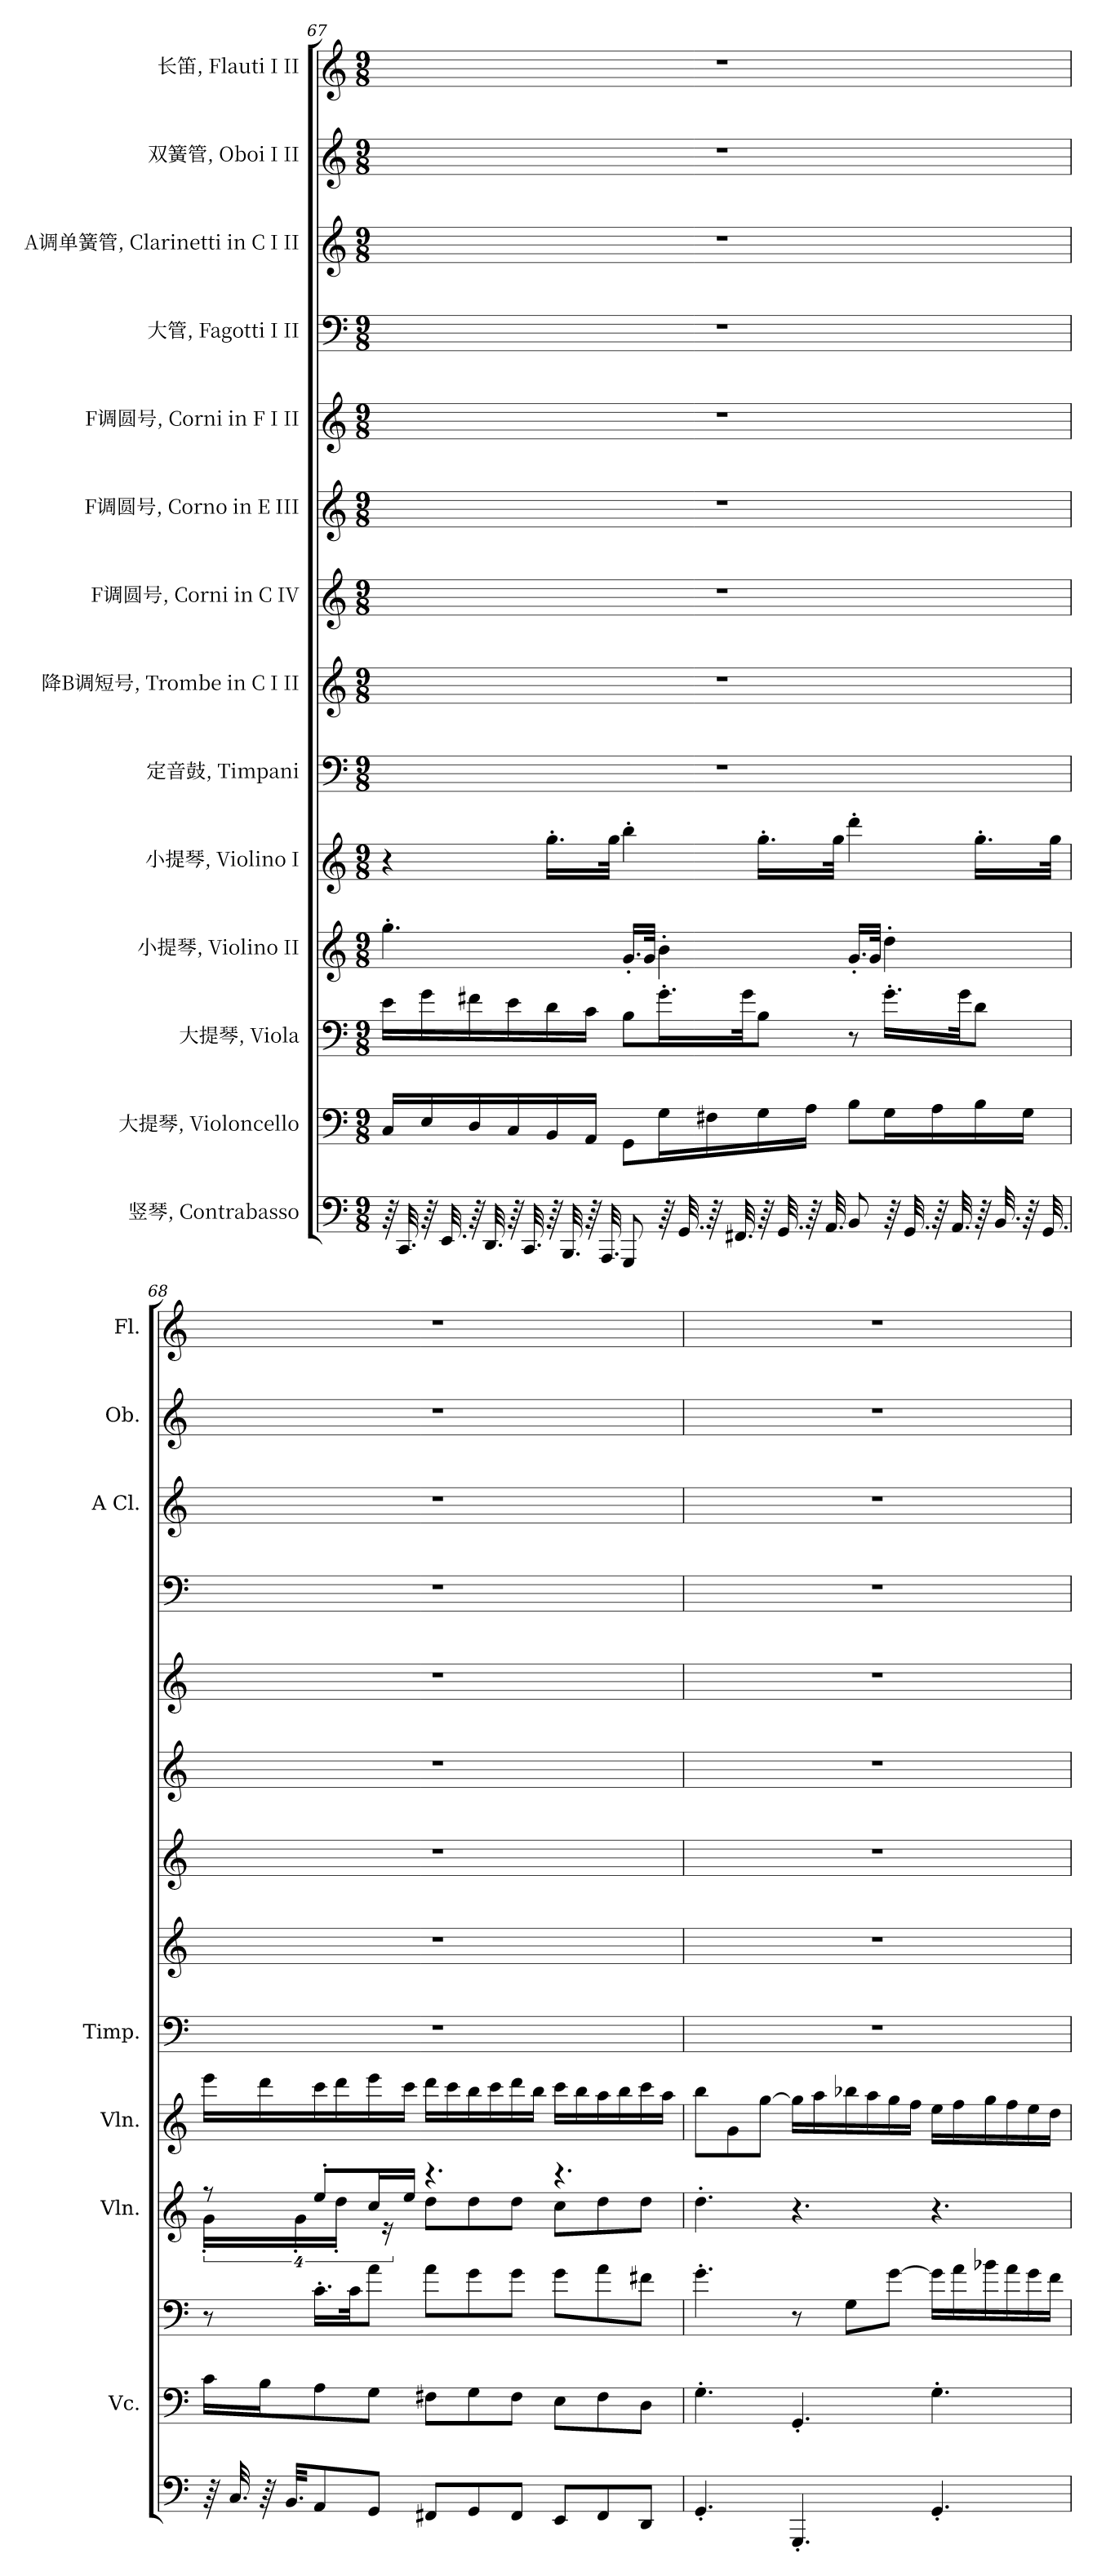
**kern	**kern	**kern	**kern	**kern	**kern	**kern	**kern	**kern	**kern	**kern	**kern	**kern	**kern
*part14	*part13	*part12	*part11	*part10	*part9	*part8	*part7	*part6	*part5	*part4	*part3	*part2	*part1
*staff14	*staff13	*staff12	*staff11	*staff10	*staff9	*staff8	*staff7	*staff6	*staff5	*staff4	*staff3	*staff2	*staff1
*I"竖琴, Contrabasso	*I"大提琴, Violoncello	*I"大提琴, Viola	*I"小提琴, Violino II	*I"小提琴, Violino I	*I"定音鼓, Timpani	*I"降B调短号, Trombe in C I II	*I"F调圆号, Corni in C IV	*I"F调圆号, Corno in E III	*I"F调圆号, Corni in F I II	*I"大管, Fagotti I II	*I"A调单簧管, Clarinetti in C I II	*I"双簧管, Oboi I II	*I"长笛, Flauti I II
*	*I'Vc.	*	*I'Vln.	*I'Vln.	*I'Timp.	*	*	*	*	*	*I'A Cl.	*I'Ob.	*I'Fl.
!!LO:PB:g=z
*clefF4	*clefF4	*clefF4	*clefG2	*clefG2	*clefF4	*clefG2	*clefG2	*clefG2	*clefG2	*clefF4	*clefG2	*clefG2	*clefG2
*	*	*	*	*	*	*ITrd1c2	*ITrd4c7	*ITrd4c7	*ITrd4c7	*	*ITrd2c3	*	*
*k[]	*k[]	*k[]	*k[]	*k[]	*k[]	*k[b-e-]	*k[b-]	*k[b-]	*k[b-]	*k[]	*k[f#c#g#]	*k[]	*k[]
*M9/8	*M9/8	*M9/8	*M9/8	*M9/8	*M9/8	*M9/8	*M9/8	*M9/8	*M9/8	*M9/8	*M9/8	*M9/8	*M9/8
*MM56	*MM56	*MM56	*MM56	*MM56	*MM56	*MM56	*MM56	*MM56	*MM56	*MM56	*MM56	*MM56	*MM56
=67	=67	=67	=67	=67	=67	=67	=67	=67	=67	=67	=67	=67	=67
64r	16C/LL	16e\LL	4.gg'\	4r	8%9r	8%9r	8%9r	8%9r	8%9r	8%9r	8%9r	8%9r	8%9r
32.CC/	.	.	.	.	.	.	.	.	.	.	.	.	.
64r	16E/	16g\	.	.	.	.	.	.	.	.	.	.	.
32.EE/	.	.	.	.	.	.	.	.	.	.	.	.	.
64r	16D/	16f#X\	.	.	.	.	.	.	.	.	.	.	.
32.DD/	.	.	.	.	.	.	.	.	.	.	.	.	.
64r	16C/	16e\	.	.	.	.	.	.	.	.	.	.	.
32.CC/	.	.	.	.	.	.	.	.	.	.	.	.	.
64r	16BB/	16d\	.	16.gg'\LL	.	.	.	.	.	.	.	.	.
32.BBB/	.	.	.	.	.	.	.	.	.	.	.	.	.
64r	16AA/JJ	16c\JJ	.	.	.	.	.	.	.	.	.	.	.
32.AAA/	.	.	.	.	.	.	.	.	.	.	.	.	.
.	.	.	.	32gg\JJk	.	.	.	.	.	.	.	.	.
8GGG/	8GG\L	8B\L	16.g'/LL	4bb'\	.	.	.	.	.	.	.	.	.
.	.	.	32g/JJk	.	.	.	.	.	.	.	.	.	.
64r	16G\L	16.g'\L	4b'\	.	.	.	.	.	.	.	.	.	.
32.GG/	.	.	.	.	.	.	.	.	.	.	.	.	.
64r	16F#X\	.	.	.	.	.	.	.	.	.	.	.	.
32.FF#X/	.	.	.	.	.	.	.	.	.	.	.	.	.
.	.	32g\JK	.	.	.	.	.	.	.	.	.	.	.
64r	16G\	8B\J	.	16.gg'\LL	.	.	.	.	.	.	.	.	.
32.GG/	.	.	.	.	.	.	.	.	.	.	.	.	.
64r	16A\JJ	.	.	.	.	.	.	.	.	.	.	.	.
32.AA/	.	.	.	.	.	.	.	.	.	.	.	.	.
.	.	.	.	32gg\JJk	.	.	.	.	.	.	.	.	.
8BB/	8B\L	8r	16.g'/LL	4ddd'\	.	.	.	.	.	.	.	.	.
.	.	.	32g/JJk	.	.	.	.	.	.	.	.	.	.
64r	16G\L	16.g'\LL	4dd'\	.	.	.	.	.	.	.	.	.	.
32.GG/	.	.	.	.	.	.	.	.	.	.	.	.	.
64r	16A\	.	.	.	.	.	.	.	.	.	.	.	.
32.AA/	.	.	.	.	.	.	.	.	.	.	.	.	.
.	.	32g\JK	.	.	.	.	.	.	.	.	.	.	.
64r	16B\	8d\J	.	16.gg'\LL	.	.	.	.	.	.	.	.	.
32.BB/	.	.	.	.	.	.	.	.	.	.	.	.	.
64r	16G\JJ	.	.	.	.	.	.	.	.	.	.	.	.
32.GG/	.	.	.	.	.	.	.	.	.	.	.	.	.
.	.	.	.	32gg\JJk	.	.	.	.	.	.	.	.	.
!!LO:PB:g=z
=68	=68	=68	=68	=68	=68	=68	=68	=68	=68	=68	=68	=68	=68
*	*	*	*	*	*	*	*	*	*	*	*	*	*MM56
*	*	*	*^	*	*	*	*	*	*	*	*	*	*
64r	16c\LL	8r	8r	32%3g'\L	16eee\LL	8%9r	8%9r	8%9r	8%9r	8%9r	8%9r	8%9r	8%9r	8%9r
32.C/	.	.	.	.	.	.	.	.	.	.	.	.	.	.
64r	16B\J	.	.	.	16ddd\	.	.	.	.	.	.	.	.	.
32.BB/KKL	.	.	.	.	.	.	.	.	.	.	.	.	.	.
.	.	.	.	32%3g'\	.	.	.	.	.	.	.	.	.	.
8AA/	8A\	16.c'\LL	8ee'/L	.	16ccc\	.	.	.	.	.	.	.	.	.
.	.	.	.	32%3dd'\J	16ddd\	.	.	.	.	.	.	.	.	.
.	.	32c\JK	.	.	.	.	.	.	.	.	.	.	.	.
8GG/J	8G\J	8a\J	16cc/L	.	16eee\	.	.	.	.	.	.	.	.	.
.	.	.	.	32%3r	.	.	.	.	.	.	.	.	.	.
.	.	.	16ee/JJ	.	16ccc\JJ	.	.	.	.	.	.	.	.	.
8FF#X/L	8F#X\L	8a\L	4.r	8dd\L	16ddd\LL	.	.	.	.	.	.	.	.	.
.	.	.	.	.	16ccc\	.	.	.	.	.	.	.	.	.
8GG/	8G\	8g\	.	8dd\	16bb\	.	.	.	.	.	.	.	.	.
.	.	.	.	.	16ccc\	.	.	.	.	.	.	.	.	.
8FF#/J	8F#\J	8g\J	.	8dd\J	16ddd\	.	.	.	.	.	.	.	.	.
.	.	.	.	.	16bb\JJ	.	.	.	.	.	.	.	.	.
8EE/L	8E\L	8g\L	4.r	8cc\L	16ccc\LL	.	.	.	.	.	.	.	.	.
.	.	.	.	.	16bb\	.	.	.	.	.	.	.	.	.
8FF#/	8F#\	8a\	.	8dd\	16aa\	.	.	.	.	.	.	.	.	.
.	.	.	.	.	16bb\	.	.	.	.	.	.	.	.	.
8DD/J	8D\J	8f#X\J	.	8dd\J	16ccc\	.	.	.	.	.	.	.	.	.
.	.	.	.	.	16aa\JJ	.	.	.	.	.	.	.	.	.
*	*	*	*v	*v	*	*	*	*	*	*	*	*	*	*
!!LO:PB:g=z
=69	=69	=69	=69	=69	=69	=69	=69	=69	=69	=69	=69	=69	=69
*	*	*	*	*	*	*	*	*	*	*	*	*	*MM56
4.GG'/	4.G'\	4.g'\	4.dd'\	8bb\L	8%9r	8%9r	8%9r	8%9r	8%9r	8%9r	8%9r	8%9r	8%9r
.	.	.	.	8g\	.	.	.	.	.	.	.	.	.
.	.	.	.	[8gg\J	.	.	.	.	.	.	.	.	.
4.GGG'/	4.GG'/	8r	4.r	16gg\LL]	.	.	.	.	.	.	.	.	.
.	.	.	.	16aa\	.	.	.	.	.	.	.	.	.
.	.	8G\L	.	16bb-X\	.	.	.	.	.	.	.	.	.
.	.	.	.	16aa\	.	.	.	.	.	.	.	.	.
.	.	[8g\J	.	16gg\	.	.	.	.	.	.	.	.	.
.	.	.	.	16ff\JJ	.	.	.	.	.	.	.	.	.
4.GG'/	4.G'\	16g\LL]	4.r	16ee\LL	.	.	.	.	.	.	.	.	.
.	.	16a\	.	16ff\	.	.	.	.	.	.	.	.	.
.	.	16b-X\	.	16gg\	.	.	.	.	.	.	.	.	.
.	.	16a\	.	16ff\	.	.	.	.	.	.	.	.	.
.	.	16g\	.	16ee\	.	.	.	.	.	.	.	.	.
.	.	16f\JJ	.	16dd\JJ	.	.	.	.	.	.	.	.	.
=	=	=	=	=	=	=	=	=	=	=	=	=	=
*-	*-	*-	*-	*-	*-	*-	*-	*-	*-	*-	*-	*-	*-
